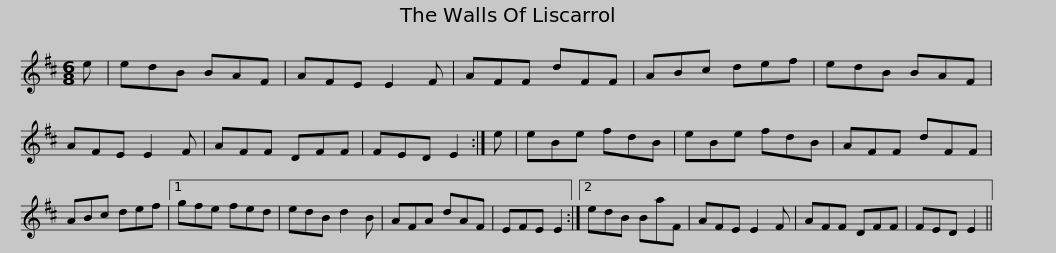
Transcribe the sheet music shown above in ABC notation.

X:1
L:1/8
M:6/8
I:linebreak $
K:D
V:1 treble
V:1
 e | edB BAF | AFE E2 F | AFF dFF | ABc def | %5
 edB BAF | AFE E2 F | AFF DFF |$ FED E2 :| e | %10
 eBe fdB | eBe fdB | AFF dFF | ABc def |1 gfe fed | %15
 edB d2 B |$ AFA dAF | EFE E2 :|2 edB BaF | AFE E2 F | %20
 AFF DFF | FED E2 || %22
